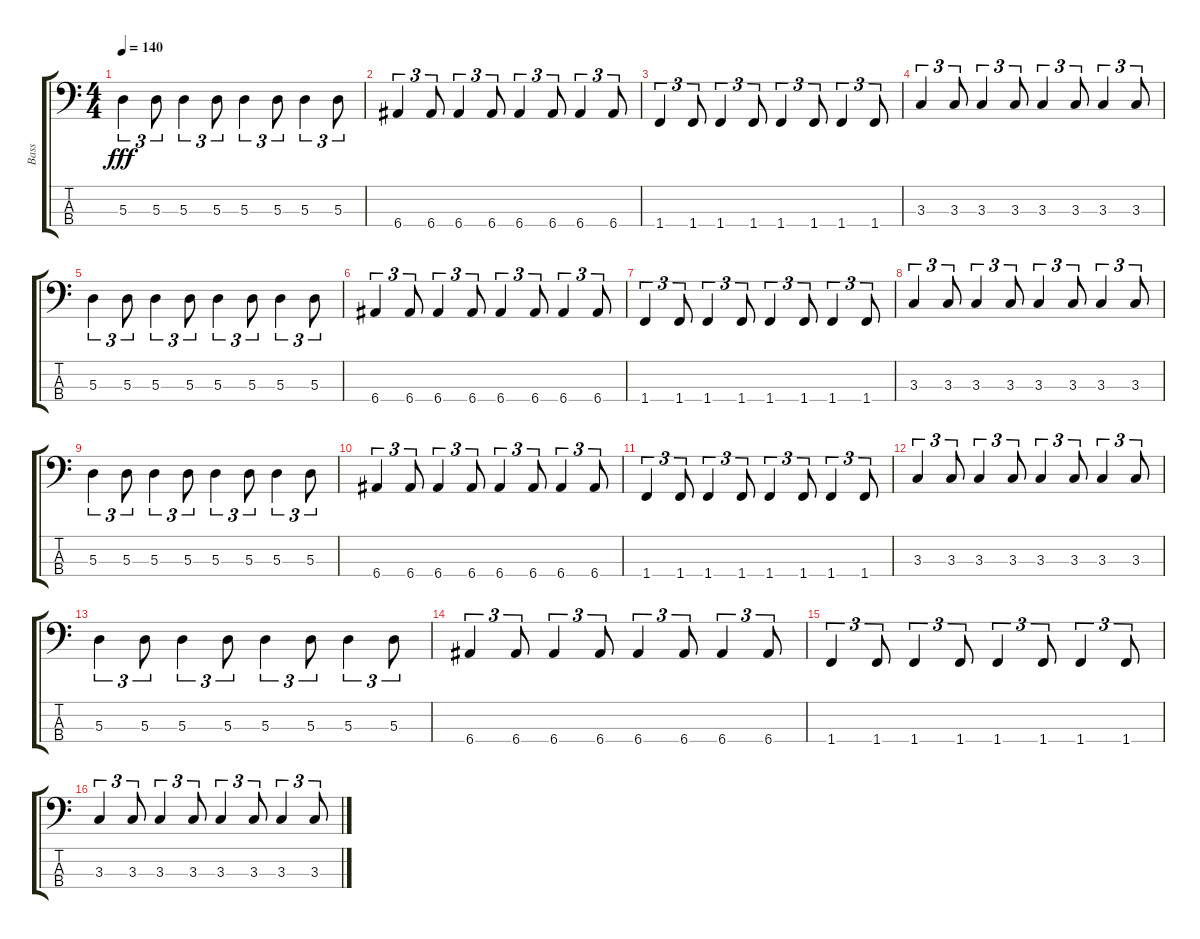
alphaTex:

\track ("Bass" "Bass") {instrument electricbassfinger}
\staff {score tabs}
\tuning (G2 D2 A1 E1) {hide}
\ts (4 4)
\tempo 140
\clef f4
\ks c
5.3.4{tu (3 2) dy fff} 5.3.8{tu (3 2)} 5.3.4{tu (3 2)} 5.3.8{tu (3 2)} 5.3.4{tu (3 2)} 5.3.8{tu (3 2)} 5.3.4{tu (3 2)} 5.3.8{tu (3 2)} |
6.4.4{tu (3 2)} 6.4.8{tu (3 2)} 6.4.4{tu (3 2)} 6.4.8{tu (3 2)} 6.4.4{tu (3 2)} 6.4.8{tu (3 2)} 6.4.4{tu (3 2)} 6.4.8{tu (3 2)} |
1.4.4{tu (3 2)} 1.4.8{tu (3 2)} 1.4.4{tu (3 2)} 1.4.8{tu (3 2)} 1.4.4{tu (3 2)} 1.4.8{tu (3 2)} 1.4.4{tu (3 2)} 1.4.8{tu (3 2)} |
3.3.4{tu (3 2)} 3.3.8{tu (3 2)} 3.3.4{tu (3 2)} 3.3.8{tu (3 2)} 3.3.4{tu (3 2)} 3.3.8{tu (3 2)} 3.3.4{tu (3 2)} 3.3.8{tu (3 2)} |
5.3.4{tu (3 2)} 5.3.8{tu (3 2)} 5.3.4{tu (3 2)} 5.3.8{tu (3 2)} 5.3.4{tu (3 2)} 5.3.8{tu (3 2)} 5.3.4{tu (3 2)} 5.3.8{tu (3 2)} |
6.4.4{tu (3 2)} 6.4.8{tu (3 2)} 6.4.4{tu (3 2)} 6.4.8{tu (3 2)} 6.4.4{tu (3 2)} 6.4.8{tu (3 2)} 6.4.4{tu (3 2)} 6.4.8{tu (3 2)} |
1.4.4{tu (3 2)} 1.4.8{tu (3 2)} 1.4.4{tu (3 2)} 1.4.8{tu (3 2)} 1.4.4{tu (3 2)} 1.4.8{tu (3 2)} 1.4.4{tu (3 2)} 1.4.8{tu (3 2)} |
3.3.4{tu (3 2)} 3.3.8{tu (3 2)} 3.3.4{tu (3 2)} 3.3.8{tu (3 2)} 3.3.4{tu (3 2)} 3.3.8{tu (3 2)} 3.3.4{tu (3 2)} 3.3.8{tu (3 2)} |
5.3.4{tu (3 2)} 5.3.8{tu (3 2)} 5.3.4{tu (3 2)} 5.3.8{tu (3 2)} 5.3.4{tu (3 2)} 5.3.8{tu (3 2)} 5.3.4{tu (3 2)} 5.3.8{tu (3 2)} |
6.4.4{tu (3 2)} 6.4.8{tu (3 2)} 6.4.4{tu (3 2)} 6.4.8{tu (3 2)} 6.4.4{tu (3 2)} 6.4.8{tu (3 2)} 6.4.4{tu (3 2)} 6.4.8{tu (3 2)} |
1.4.4{tu (3 2)} 1.4.8{tu (3 2)} 1.4.4{tu (3 2)} 1.4.8{tu (3 2)} 1.4.4{tu (3 2)} 1.4.8{tu (3 2)} 1.4.4{tu (3 2)} 1.4.8{tu (3 2)} |
3.3.4{tu (3 2)} 3.3.8{tu (3 2)} 3.3.4{tu (3 2)} 3.3.8{tu (3 2)} 3.3.4{tu (3 2)} 3.3.8{tu (3 2)} 3.3.4{tu (3 2)} 3.3.8{tu (3 2)} |
5.3.4{tu (3 2)} 5.3.8{tu (3 2)} 5.3.4{tu (3 2)} 5.3.8{tu (3 2)} 5.3.4{tu (3 2)} 5.3.8{tu (3 2)} 5.3.4{tu (3 2)} 5.3.8{tu (3 2)} |
6.4.4{tu (3 2)} 6.4.8{tu (3 2)} 6.4.4{tu (3 2)} 6.4.8{tu (3 2)} 6.4.4{tu (3 2)} 6.4.8{tu (3 2)} 6.4.4{tu (3 2)} 6.4.8{tu (3 2)} |
1.4.4{tu (3 2)} 1.4.8{tu (3 2)} 1.4.4{tu (3 2)} 1.4.8{tu (3 2)} 1.4.4{tu (3 2)} 1.4.8{tu (3 2)} 1.4.4{tu (3 2)} 1.4.8{tu (3 2)} |
3.3.4{tu (3 2)} 3.3.8{tu (3 2)} 3.3.4{tu (3 2)} 3.3.8{tu (3 2)} 3.3.4{tu (3 2)} 3.3.8{tu (3 2)} 3.3.4{tu (3 2)} 3.3.8{tu (3 2)}
